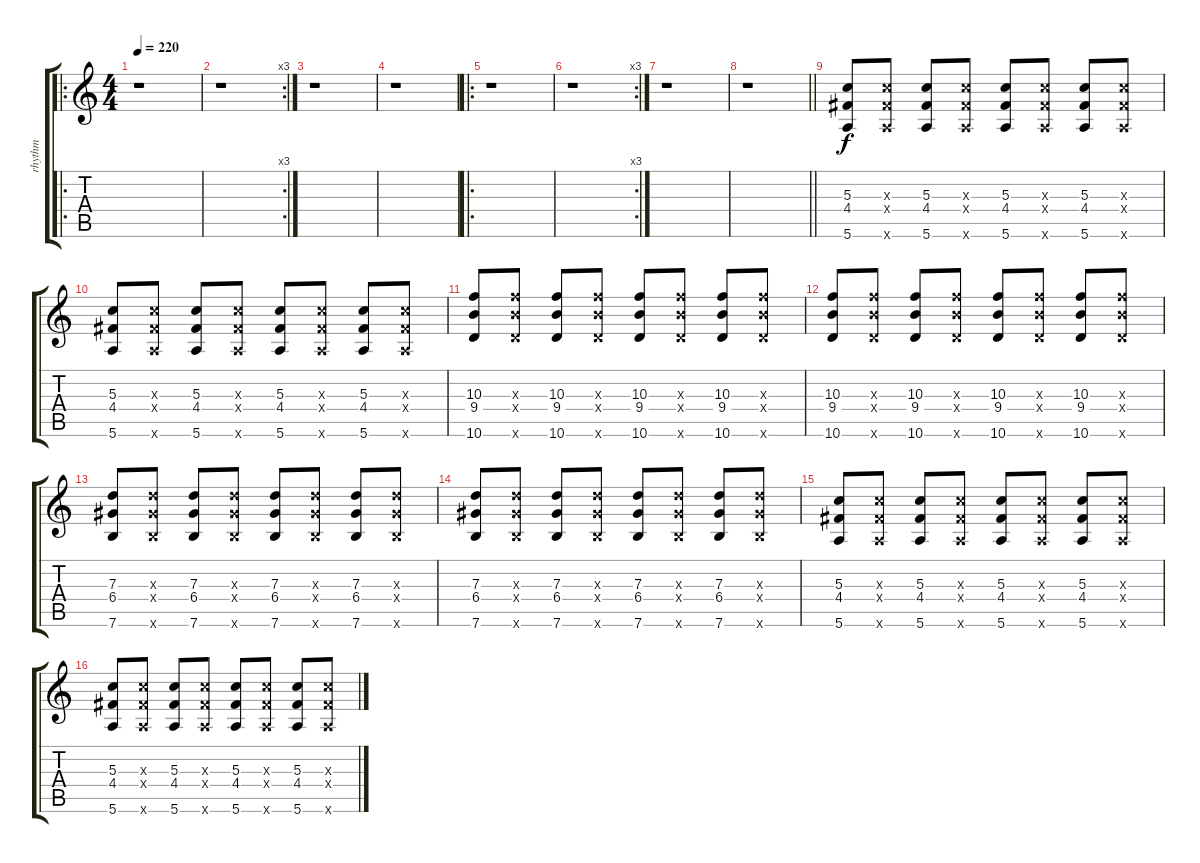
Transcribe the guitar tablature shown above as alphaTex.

\track ("rhythm" "rhythm") {instrument acousticguitarnylon}
\staff {score tabs}
\tuning (E4 B3 G3 D3 A2 E2) {hide}
\ro
\ts (4 4)
\tempo 220
\clef g2
\ks c
r.1{dy f instrument acousticguitarnylon} |
\rc 3
r.1 |
r.1 |
r.1 |
\ro
r.1 |
\rc 3
r.1 |
r.1 |
\barLineRight lightlight
r.1 |
(5.3 4.4 5.6).8 (5.3{x} 4.4{x} 5.6{x}).8 (5.3 4.4 5.6).8 (5.3{x} 4.4{x} 5.6{x}).8 (5.3 4.4 5.6).8 (5.3{x} 4.4{x} 5.6{x}).8 (5.3 4.4 5.6).8 (5.3{x} 4.4{x} 5.6{x}).8 |
(5.3 4.4 5.6).8 (5.3{x} 4.4{x} 5.6{x}).8 (5.3 4.4 5.6).8 (5.3{x} 4.4{x} 5.6{x}).8 (5.3 4.4 5.6).8 (5.3{x} 4.4{x} 5.6{x}).8 (5.3 4.4 5.6).8 (5.3{x} 4.4{x} 5.6{x}).8 |
(10.3 9.4 10.6).8 (10.3{x} 9.4{x} 10.6{x}).8 (10.3 9.4 10.6).8 (10.3{x} 9.4{x} 10.6{x}).8 (10.3 9.4 10.6).8 (10.3{x} 9.4{x} 10.6{x}).8 (10.3 9.4 10.6).8 (10.3{x} 9.4{x} 10.6{x}).8 |
(10.3 9.4 10.6).8 (10.3{x} 9.4{x} 10.6{x}).8 (10.3 9.4 10.6).8 (10.3{x} 9.4{x} 10.6{x}).8 (10.3 9.4 10.6).8 (10.3{x} 9.4{x} 10.6{x}).8 (10.3 9.4 10.6).8 (10.3{x} 9.4{x} 10.6{x}).8 |
(7.3 6.4 7.6).8 (7.3{x} 6.4{x} 7.6{x}).8 (7.3 6.4 7.6).8 (7.3{x} 6.4{x} 7.6{x}).8 (7.3 6.4 7.6).8 (7.3{x} 6.4{x} 7.6{x}).8 (7.3 6.4 7.6).8 (7.3{x} 6.4{x} 7.6{x}).8 |
(7.3 6.4 7.6).8 (7.3{x} 6.4{x} 7.6{x}).8 (7.3 6.4 7.6).8 (7.3{x} 6.4{x} 7.6{x}).8 (7.3 6.4 7.6).8 (7.3{x} 6.4{x} 7.6{x}).8 (7.3 6.4 7.6).8 (7.3{x} 6.4{x} 7.6{x}).8 |
(5.3 4.4 5.6).8 (5.3{x} 4.4{x} 5.6{x}).8 (5.3 4.4 5.6).8 (5.3{x} 4.4{x} 5.6{x}).8 (5.3 4.4 5.6).8 (5.3{x} 4.4{x} 5.6{x}).8 (5.3 4.4 5.6).8 (5.3{x} 4.4{x} 5.6{x}).8 |
(5.3 4.4 5.6).8 (5.3{x} 4.4{x} 5.6{x}).8 (5.3 4.4 5.6).8 (5.3{x} 4.4{x} 5.6{x}).8 (5.3 4.4 5.6).8 (5.3{x} 4.4{x} 5.6{x}).8 (5.3 4.4 5.6).8 (5.3{x} 4.4{x} 5.6{x}).8
